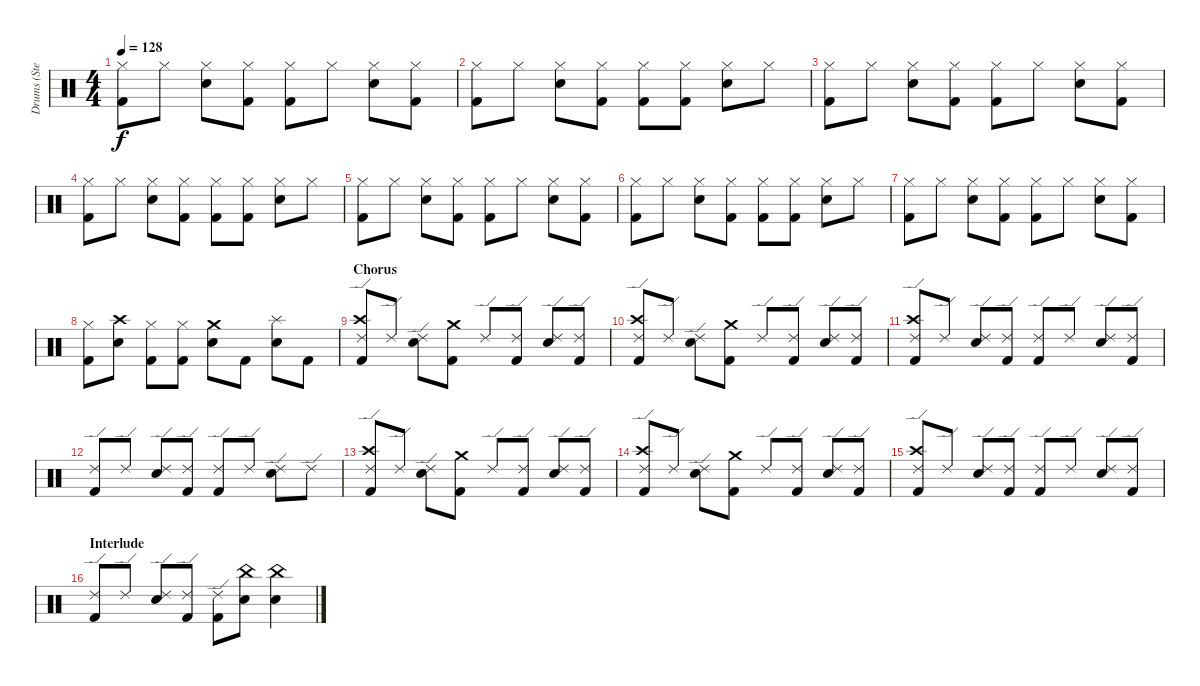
\track ("Drums (Steven)" "Drums (Ste") {instrument percussion}
\staff {score}
\articulation defaults
\ts (4 4)
\tempo 128
\clef neutral
\ks c
("Hi-Hat (closed)" "Kick (hit) 2").8{dy f} "Hi-Hat (closed)".8 ("Hi-Hat (closed)" "Snare (hit) 2").8 ("Hi-Hat (closed)" "Kick (hit) 2").8 ("Hi-Hat (closed)" "Kick (hit) 2").8 "Hi-Hat (closed)".8 ("Hi-Hat (closed)" "Snare (hit) 2").8 ("Hi-Hat (closed)" "Kick (hit) 2").8 |
("Hi-Hat (closed)" "Kick (hit) 2").8 "Hi-Hat (closed)".8 ("Hi-Hat (closed)" "Snare (hit) 2").8 ("Hi-Hat (closed)" "Kick (hit) 2").8 ("Hi-Hat (closed)" "Kick (hit) 2").8 ("Hi-Hat (closed)" "Kick (hit) 2").8 ("Hi-Hat (closed)" "Snare (hit) 2").8 "Hi-Hat (closed)".8 |
("Hi-Hat (closed)" "Kick (hit) 2").8 "Hi-Hat (closed)".8 ("Hi-Hat (closed)" "Snare (hit) 2").8 ("Hi-Hat (closed)" "Kick (hit) 2").8 ("Hi-Hat (closed)" "Kick (hit) 2").8 "Hi-Hat (closed)".8 ("Hi-Hat (closed)" "Snare (hit) 2").8 ("Hi-Hat (closed)" "Kick (hit) 2").8 |
("Hi-Hat (closed)" "Kick (hit) 2").8 "Hi-Hat (closed)".8 ("Hi-Hat (closed)" "Snare (hit) 2").8 ("Hi-Hat (closed)" "Kick (hit) 2").8 ("Hi-Hat (closed)" "Kick (hit) 2").8 ("Hi-Hat (closed)" "Kick (hit) 2").8 ("Hi-Hat (closed)" "Snare (hit) 2").8 "Hi-Hat (closed)".8 |
("Hi-Hat (closed)" "Kick (hit) 2").8 "Hi-Hat (closed)".8 ("Hi-Hat (closed)" "Snare (hit) 2").8 ("Hi-Hat (closed)" "Kick (hit) 2").8 ("Hi-Hat (closed)" "Kick (hit) 2").8 "Hi-Hat (closed)".8 ("Hi-Hat (closed)" "Snare (hit) 2").8 ("Hi-Hat (closed)" "Kick (hit) 2").8 |
("Hi-Hat (closed)" "Kick (hit) 2").8 "Hi-Hat (closed)".8 ("Hi-Hat (closed)" "Snare (hit) 2").8 ("Hi-Hat (closed)" "Kick (hit) 2").8 ("Hi-Hat (closed)" "Kick (hit) 2").8 ("Hi-Hat (closed)" "Kick (hit) 2").8 ("Hi-Hat (closed)" "Snare (hit) 2").8 "Hi-Hat (closed)".8 |
("Hi-Hat (closed)" "Kick (hit) 2").8 "Hi-Hat (closed)".8 ("Hi-Hat (closed)" "Snare (hit) 2").8 ("Hi-Hat (closed)" "Kick (hit) 2").8 ("Hi-Hat (closed)" "Kick (hit) 2").8 "Hi-Hat (closed)".8 ("Hi-Hat (closed)" "Snare (hit) 2").8 ("Hi-Hat (closed)" "Kick (hit) 2").8 |
("Hi-Hat (closed)" "Kick (hit) 2").8 ("Crash high (hit)" "Snare (hit) 2").8 ("Hi-Hat (closed)" "Kick (hit) 2").8 ("Hi-Hat (closed)" "Kick (hit) 2").8 ("Crash medium (hit)" "Snare (hit) 2").8 "Kick (hit) 2".8 ("Splash (hit)" "Snare (hit) 2").8 "Kick (hit) 2".8 |
\section ("" "Chorus")
("Crash high (hit)" "Ride (edge) 2" "Kick (hit) 2").8 "Ride (edge) 2".8 ("Ride (edge) 2" "Snare (hit) 2").8 ("Crash medium (hit)" "Kick (hit) 2").8 "Ride (edge) 2".8 ("Ride (edge) 2" "Kick (hit) 2").8 ("Ride (edge) 2" "Snare (hit) 2").8 ("Ride (edge) 2" "Kick (hit) 2").8 |
("Crash high (hit)" "Ride (edge) 2" "Kick (hit) 2").8 "Ride (edge) 2".8 ("Ride (edge) 2" "Snare (hit) 2").8 ("Crash medium (hit)" "Kick (hit) 2").8 "Ride (edge) 2".8 ("Ride (edge) 2" "Kick (hit) 2").8 ("Ride (edge) 2" "Snare (hit) 2").8 ("Ride (edge) 2" "Kick (hit) 2").8 |
("Crash high (hit)" "Ride (edge) 2" "Kick (hit) 2").8 "Ride (edge) 2".8 ("Ride (edge) 2" "Snare (hit) 2").8 ("Ride (edge) 2" "Kick (hit) 2").8 ("Ride (edge) 2" "Kick (hit) 2").8 "Ride (edge) 2".8 ("Ride (edge) 2" "Snare (hit) 2").8 ("Ride (edge) 2" "Kick (hit) 2").8 |
("Ride (edge) 2" "Kick (hit) 2").8 "Ride (edge) 2".8 ("Ride (edge) 2" "Snare (hit) 2").8 ("Ride (edge) 2" "Kick (hit) 2").8 ("Ride (edge) 2" "Kick (hit) 2").8 "Ride (edge) 2".8 ("Ride (edge) 2" "Snare (hit) 2").8 "Ride (edge) 2".8 |
("Crash high (hit)" "Ride (edge) 2" "Kick (hit) 2").8 "Ride (edge) 2".8 ("Ride (edge) 2" "Snare (hit) 2").8 ("Crash medium (hit)" "Kick (hit) 2").8 "Ride (edge) 2".8 ("Ride (edge) 2" "Kick (hit) 2").8 ("Ride (edge) 2" "Snare (hit) 2").8 ("Ride (edge) 2" "Kick (hit) 2").8 |
("Crash high (hit)" "Ride (edge) 2" "Kick (hit) 2").8 "Ride (edge) 2".8 ("Ride (edge) 2" "Snare (hit) 2").8 ("Crash medium (hit)" "Kick (hit) 2").8 "Ride (edge) 2".8 ("Ride (edge) 2" "Kick (hit) 2").8 ("Ride (edge) 2" "Snare (hit) 2").8 ("Ride (edge) 2" "Kick (hit) 2").8 |
("Crash high (hit)" "Ride (edge) 2" "Kick (hit) 2").8 "Ride (edge) 2".8 ("Ride (edge) 2" "Snare (hit) 2").8 ("Ride (edge) 2" "Kick (hit) 2").8 ("Ride (edge) 2" "Kick (hit) 2").8 "Ride (edge) 2".8 ("Ride (edge) 2" "Snare (hit) 2").8 ("Ride (edge) 2" "Kick (hit) 2").8 |
\section ("" "Interlude")
("Ride (edge) 2" "Kick (hit) 2").8 "Ride (edge) 2".8 ("Ride (edge) 2" "Snare (hit) 2").8 ("Ride (edge) 2" "Kick (hit) 2").8 ("Ride (edge) 2" "Kick (hit) 2").8 ("China (hit)" "Snare (hit) 2").8 ("China (hit)" "Snare (hit) 2").4
